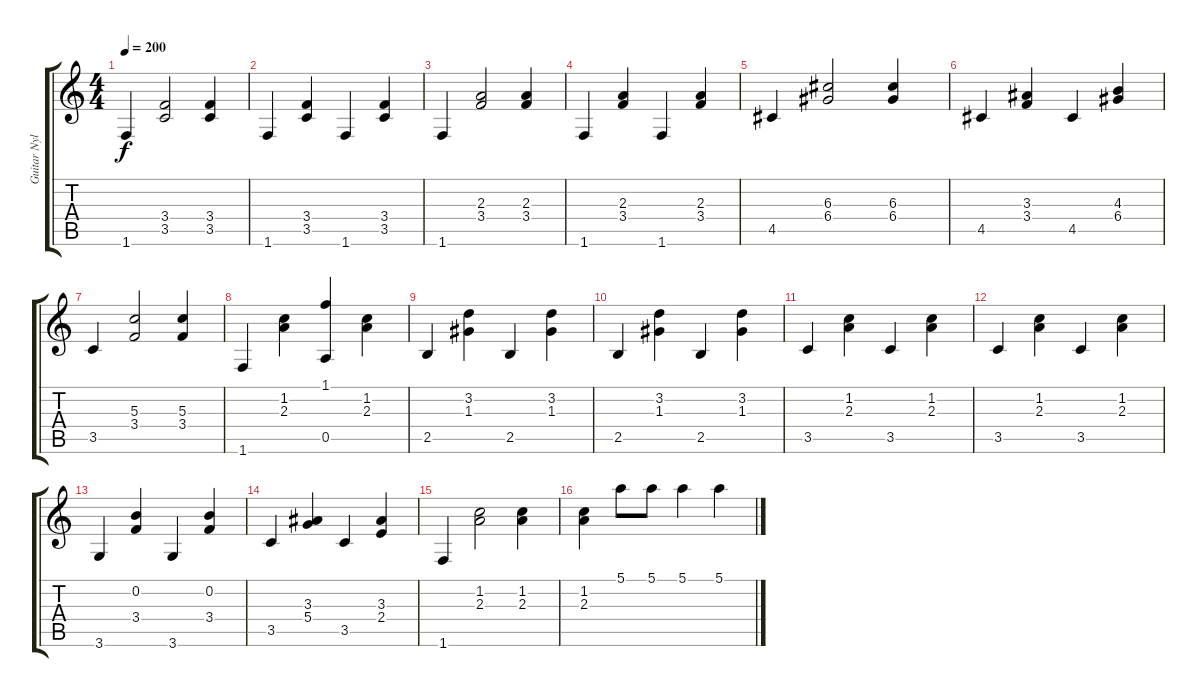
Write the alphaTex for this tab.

\track ("Guitar Nylon" "Guitar Nyl") {instrument acousticguitarnylon}
\staff {score tabs}
\tuning (E4 B3 G3 D3 A2 E2) {hide}
\ts (4 4)
\tempo 200
\clef g2
\ks c
1.6.4{dy f} (3.4 3.5).2 (3.4 3.5).4 |
1.6.4 (3.4 3.5).4 1.6.4 (3.4 3.5).4 |
1.6.4 (2.3 3.4).2 (2.3 3.4).4 |
1.6.4 (2.3 3.4).4 1.6.4 (2.3 3.4).4 |
4.5.4 (6.3 6.4).2 (6.3 6.4).4 |
4.5.4 (3.3 3.4).4 4.5.4 (4.3 6.4).4 |
3.5.4 (5.3 3.4).2 (5.3 3.4).4 |
1.6.4 (1.2 2.3).4 (1.1 0.5).4 (1.2 2.3).4 |
2.5.4 (3.2 1.3).4 2.5.4 (3.2 1.3).4 |
2.5.4 (3.2 1.3).4 2.5.4 (3.2 1.3).4 |
3.5.4 (1.2 2.3).4 3.5.4 (1.2 2.3).4 |
3.5.4 (1.2 2.3).4 3.5.4 (1.2 2.3).4 |
3.6.4 (0.2 3.4).4 3.6.4 (0.2 3.4).4 |
3.5.4 (3.3 5.4).4 3.5.4 (3.3 2.4).4 |
1.6.4 (1.2 2.3).2 (1.2 2.3).4 |
(1.2 2.3).4 5.1.8 5.1.8 5.1.4 5.1.4
